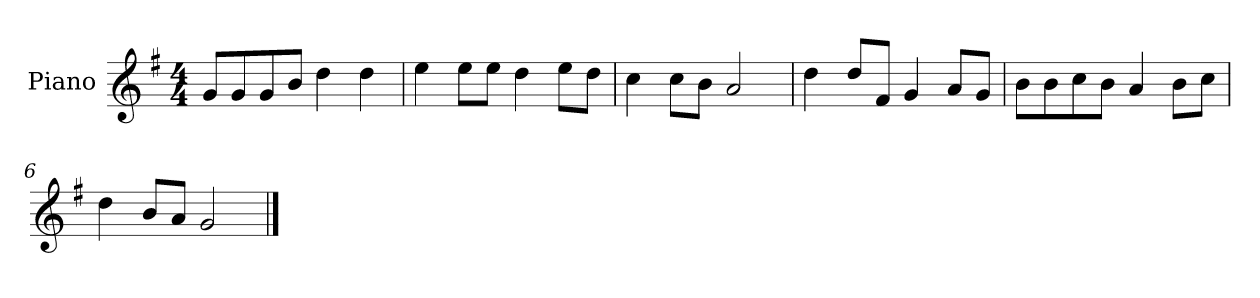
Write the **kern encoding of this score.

**kern
*part1
*staff1
*I"Piano
*I'P-no
*clefG2
*k[f#]
*M4/4
*MM90
=1
8g/L
8g/
8g/
8b/J
4dd\
4dd\
=2
4ee\
8ee\L
8ee\J
4dd\
8ee\L
8dd\J
=3
4cc\
8cc\L
8b\J
2a/
=4
4dd\
8dd/L
8f#/J
4g/
8a/L
8g/J
=5
8b\L
8b\
8cc\
8b\J
4a/
8b\L
8cc\J
=6
4dd\
8b/L
8a/J
2g/
==
*-
